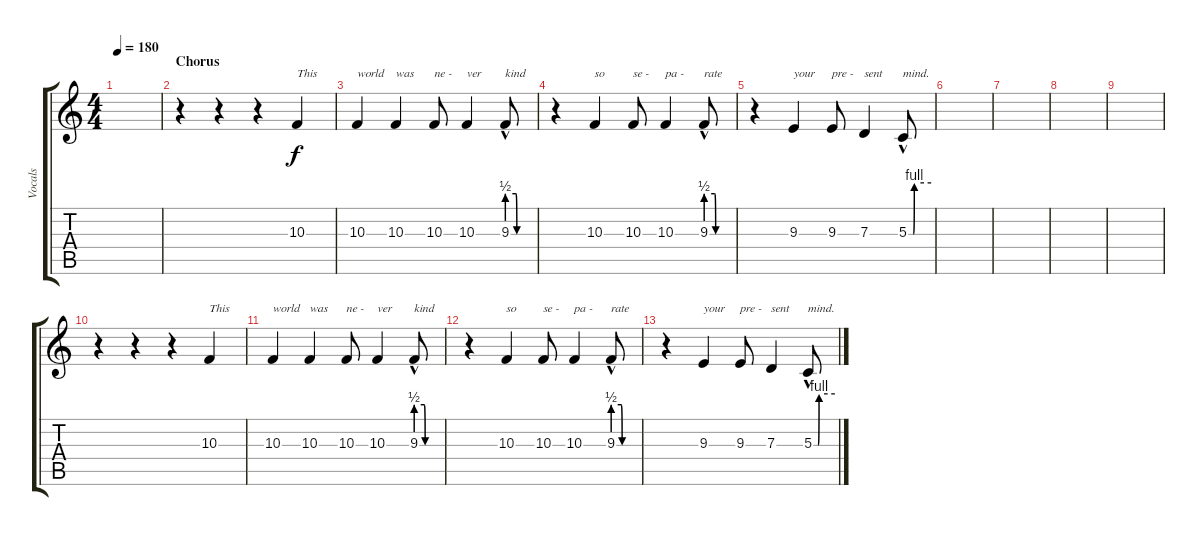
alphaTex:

\track ("Vocals" "Vocals") {instrument choiraahs}
\staff {score tabs}
\tuning (E4 B3 G3 D3 A2 E2) {hide}
\ts (4 4)
\tempo 180
\clef g2
\ks c
|
\section ("" "Chorus")
r.4 r.4 r.4 10.3.4{txt "This"} |
10.3.4{txt "world"} 10.3.4{txt "was"} 10.3.8{txt "ne -"} 10.3.4{txt "ver"} 9.3{be (custom 0 2 20 2 22 0 60 0) hac}.8{txt "kind"} |
r.4 10.3.4{txt "so"} 10.3.8{txt "se -"} 10.3.4{txt "pa -"} 9.3{be (custom 0 2 20 2 22 0 60 0) hac}.8{txt "rate"} |
r.4 9.3.4{txt "your"} 9.3.8{txt "pre -"} 7.3.4{txt "sent"} 5.3{be (custom 0 0 13 0 15 4 60 4) hac}.8{txt "mind."} |
|
|
|
|
r.4 r.4 r.4 10.3.4{txt "This"} |
10.3.4{txt "world"} 10.3.4{txt "was"} 10.3.8{txt "ne -"} 10.3.4{txt "ver"} 9.3{be (custom 0 2 20 2 22 0 60 0) hac}.8{txt "kind"} |
r.4 10.3.4{txt "so"} 10.3.8{txt "se -"} 10.3.4{txt "pa -"} 9.3{be (custom 0 2 20 2 22 0 60 0) hac}.8{txt "rate"} |
r.4 9.3.4{txt "your"} 9.3.8{txt "pre -"} 7.3.4{txt "sent"} 5.3{be (custom 0 0 13 0 15 4 60 4) hac}.8{txt "mind."}
